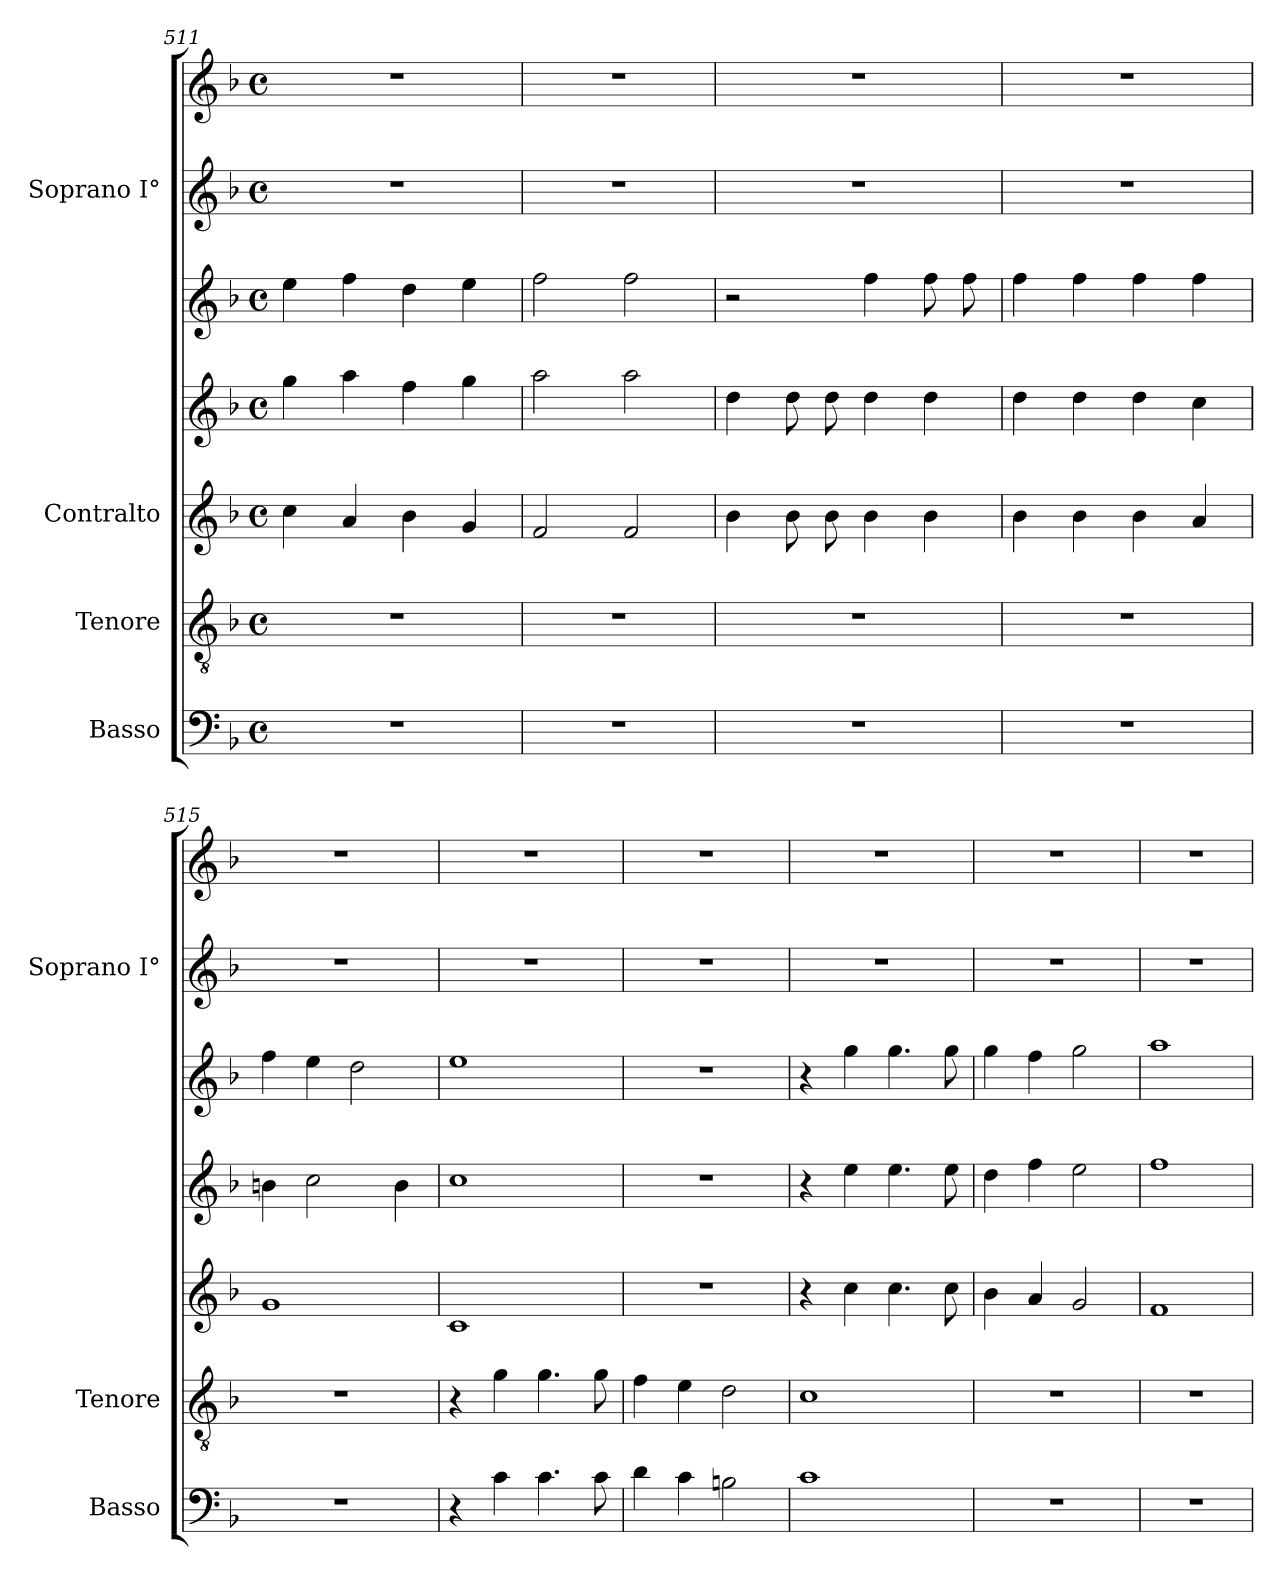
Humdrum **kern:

**kern	**kern	**kern	**kern	**kern	**kern	**kern
*part6	*part5	*part4	*part3	*part2	*part1	*part1
*staff7	*staff6	*staff5	*staff4	*staff3	*staff2	*staff1
*I"Basso	*I"Tenore	*I"Contralto	*	*	*I"Soprano I°	*
*I'Basso	*I'Tenore	*	*	*	*I'Soprano I°	*
*clefF4	*clefGv2	*clefG2	*clefG2	*clefG2	*clefG2	*clefG2
*k[b-]	*k[b-]	*k[b-]	*k[b-]	*k[b-]	*k[b-]	*k[b-]
*F:	*F:	*F:	*F:	*F:	*F:	*F:
*M4/4	*M4/4	*M4/4	*M4/4	*M4/4	*M4/4	*M4/4
*met(c)	*met(c)	*met(c)	*met(c)	*met(c)	*met(c)	*met(c)
=511	=511	=511	=511	=511	=511	=511
1r	1r	4cc\	4gg\	4ee\	1r	1r
.	.	4a/	4aa\	4ff\	.	.
.	.	4b-\	4ff\	4dd\	.	.
.	.	4g/	4gg\	4ee\	.	.
=512	=512	=512	=512	=512	=512	=512
1r	1r	2f/	2aa\	2ff\	1r	1r
.	.	2f/	2aa\	2ff\	.	.
=513	=513	=513	=513	=513	=513	=513
1r	1r	4b-\	4dd\	2r	1r	1r
.	.	8b-\	8dd\	.	.	.
.	.	8b-\	8dd\	.	.	.
.	.	4b-\	4dd\	4ff\	.	.
.	.	4b-\	4dd\	8ff\	.	.
.	.	.	.	8ff\	.	.
=514	=514	=514	=514	=514	=514	=514
1r	1r	4b-\	4dd\	4ff\	1r	1r
.	.	4b-\	4dd\	4ff\	.	.
.	.	4b-\	4dd\	4ff\	.	.
.	.	4a/	4cc\	4ff\	.	.
!!LO:PB:g=z
=515	=515	=515	=515	=515	=515	=515
1r	1r	1g	4bn\	4ff\	1r	1r
.	.	.	2cc\	4ee\	.	.
.	.	.	.	2dd\	.	.
.	.	.	4b\	.	.	.
=516	=516	=516	=516	=516	=516	=516
4r	4r	1c	1cc	1ee	1r	1r
4c\	4g\	.	.	.	.	.
4.c\	4.g\	.	.	.	.	.
8c\	8g\	.	.	.	.	.
=517	=517	=517	=517	=517	=517	=517
4d\	4f\	1r	1r	1r	1r	1r
4c\	4e\	.	.	.	.	.
2Bn\	2d\	.	.	.	.	.
=518	=518	=518	=518	=518	=518	=518
1c	1c	4r	4r	4r	1r	1r
.	.	4cc\	4ee\	4gg\	.	.
.	.	4.cc\	4.ee\	4.gg\	.	.
.	.	8cc\	8ee\	8gg\	.	.
=519	=519	=519	=519	=519	=519	=519
1r	1r	4b-\	4dd\	4gg\	1r	1r
.	.	4a/	4ff\	4ff\	.	.
.	.	2g/	2ee\	2gg\	.	.
=520	=520	=520	=520	=520	=520	=520
1r	1r	1f	1ff	1aa	1r	1r
=	=	=	=	=	=	=
*-	*-	*-	*-	*-	*-	*-
